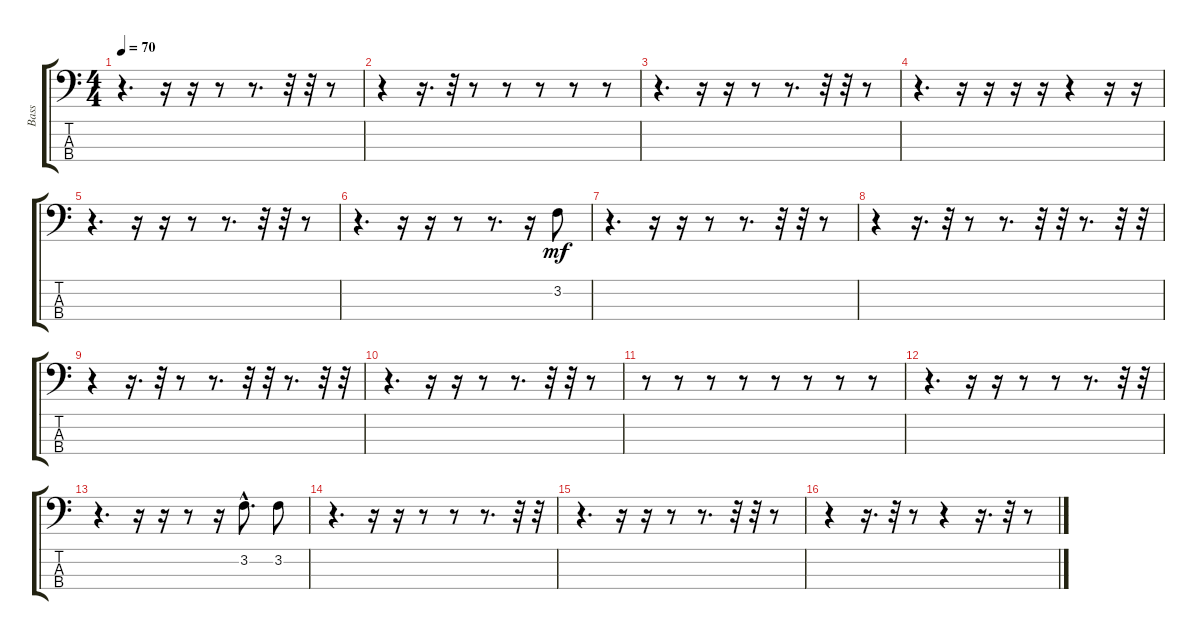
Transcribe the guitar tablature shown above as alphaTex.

\track ("Bass" "Bass") {instrument electricbassfinger}
\staff {score tabs}
\tuning (G2 D2 A1 E1) {hide}
\ts (4 4)
\tempo 70
\clef f4
\ks c
r.4{d dy mf} r.16 r.16 r.8 r.8{d} r.32 r.32 r.8 |
r.4 r.16{d} r.32 r.8 r.8 r.8 r.8 r.8 |
r.4{d} r.16 r.16 r.8 r.8{d} r.32 r.32 r.8 |
r.4{d} r.16 r.16 r.16 r.16 r.4 r.16 r.16 |
r.4{d} r.16 r.16 r.8 r.8{d} r.32 r.32 r.8 |
r.4{d} r.16 r.16 r.8 r.8{d} r.16 3.2.8 |
r.4{d} r.16 r.16 r.8 r.8{d} r.32 r.32 r.8 |
r.4 r.16{d} r.32 r.8 r.8{d} r.32 r.32 r.8{d} r.32 r.32 |
r.4 r.16{d} r.32 r.8 r.8{d} r.32 r.32 r.8{d} r.32 r.32 |
r.4{d} r.16 r.16 r.8 r.8{d} r.32 r.32 r.8 |
r.8 r.8 r.8 r.8 r.8 r.8 r.8 r.8 |
r.4{d} r.16 r.16 r.8 r.8 r.8{d} r.32 r.32 |
r.4{d} r.16 r.16 r.8 r.16 3.2{hac}.8{d} 3.2.8 |
r.4{d} r.16 r.16 r.8 r.8 r.8{d} r.32 r.32 |
r.4{d} r.16 r.16 r.8 r.8{d} r.32 r.32 r.8 |
r.4 r.16{d} r.32 r.8 r.4 r.16{d} r.32 r.8
